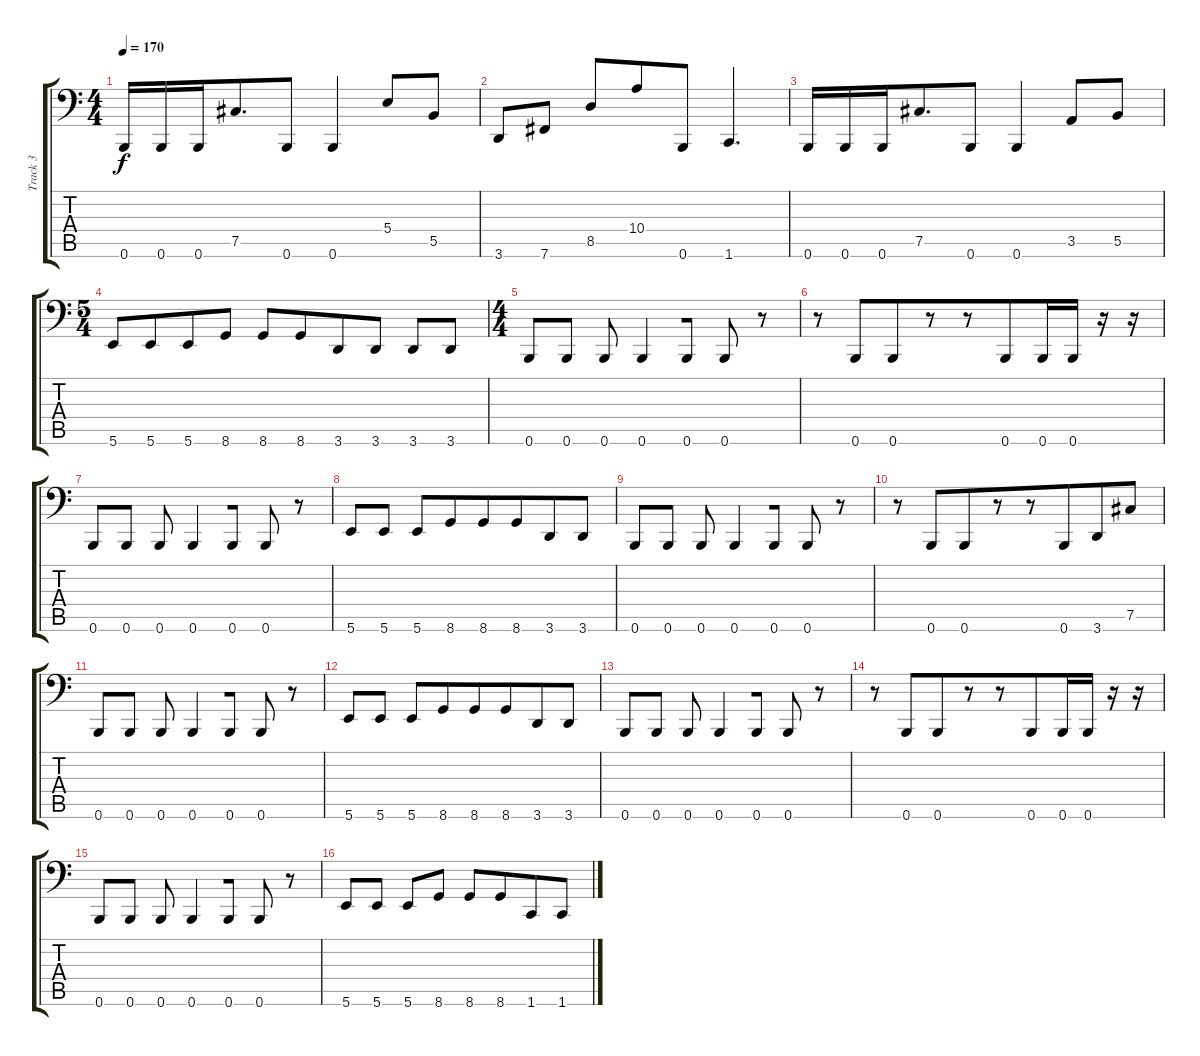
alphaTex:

\track ("Track 3" "Track 3") {instrument electricbassfinger}
\staff {score tabs}
\tuning (Db3 Ab2 E2 B1 Gb1 B0) {hide}
\ts (4 4)
\tempo 170
\clef f4
\ks c
0.6.16{dy f beam merge} 0.6.16 0.6.16{beam merge} 7.5.8{d beam merge} 0.6.8{beam merge} 0.6.4{beam merge} 5.4.8 5.5.8 |
3.6.8{beam merge} 7.6.8 8.5.8{beam merge} 10.4.8{beam merge} 0.6.8{beam merge} 1.6.4{d} |
0.6.16{beam merge} 0.6.16 0.6.16{beam merge} 7.5.8{d beam merge} 0.6.8{beam merge} 0.6.4{beam merge} 3.5.8 5.5.8 |
\ts (5 4)
5.6.8{beam merge} 5.6.8{beam merge} 5.6.8{beam merge} 8.6.8 8.6.8 8.6.8{beam merge} 3.6.8 3.6.8 3.6.8 3.6.8 |
\ts (4 4)
0.6.8{beam merge} 0.6.8 0.6.8 0.6.4{beam merge} 0.6.8 0.6.8 r.8 |
r.8 0.6.8{beam merge} 0.6.8{beam merge} r.8 r.8 0.6.8{beam merge} 0.6.16{beam merge} 0.6.16{beam merge} r.16{beam merge} r.16 |
0.6.8{beam merge} 0.6.8 0.6.8 0.6.4{beam merge} 0.6.8 0.6.8 r.8 |
5.6.8{beam merge} 5.6.8 5.6.8 8.6.8{beam merge} 8.6.8 8.6.8{beam merge} 3.6.8{beam merge} 3.6.8 |
0.6.8{beam merge} 0.6.8 0.6.8 0.6.4{beam merge} 0.6.8 0.6.8 r.8 |
r.8 0.6.8{beam merge} 0.6.8{beam merge} r.8 r.8 0.6.8{beam merge} 3.6.8{beam merge} 7.5.8 |
0.6.8{beam merge} 0.6.8 0.6.8 0.6.4{beam merge} 0.6.8 0.6.8 r.8 |
5.6.8{beam merge} 5.6.8 5.6.8 8.6.8{beam merge} 8.6.8 8.6.8{beam merge} 3.6.8{beam merge} 3.6.8 |
0.6.8{beam merge} 0.6.8 0.6.8 0.6.4{beam merge} 0.6.8 0.6.8 r.8 |
r.8 0.6.8{beam merge} 0.6.8{beam merge} r.8 r.8 0.6.8{beam merge} 0.6.16{beam merge} 0.6.16{beam merge} r.16{beam merge} r.16 |
0.6.8{beam merge} 0.6.8 0.6.8 0.6.4{beam merge} 0.6.8 0.6.8 r.8 |
5.6.8{beam merge} 5.6.8 5.6.8 8.6.8 8.6.8{beam merge} 8.6.8{beam merge} 1.6.8 1.6.8
